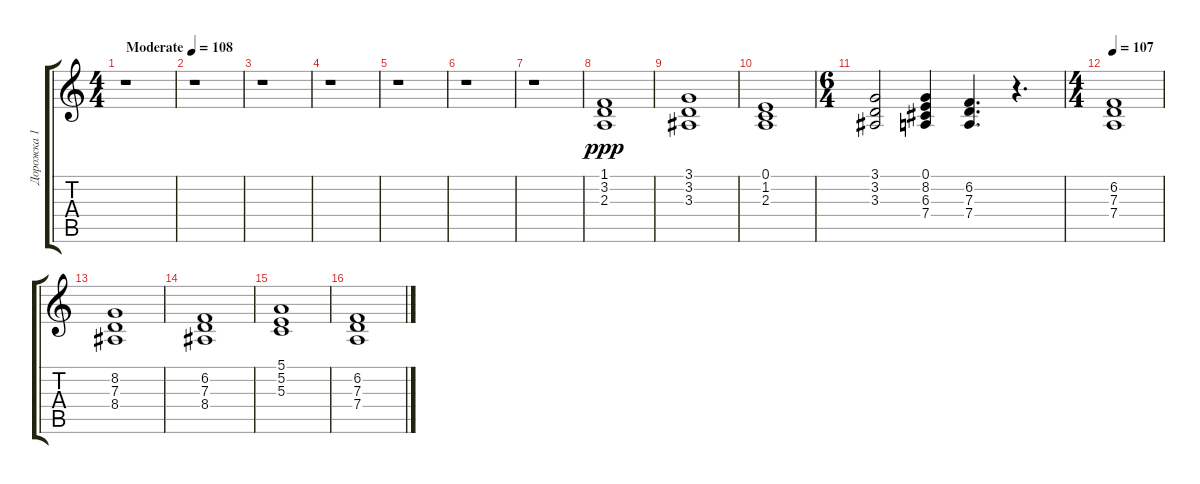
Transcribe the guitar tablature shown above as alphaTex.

\track ("Дорожка 1" "Дорожка 1") {instrument acousticgrandpiano}
\staff {score tabs}
\tuning (E4 B3 G3 D3 A2 E2) {hide}
\ts (4 4)
\tempo (108 "Moderate")
\clef g2
\ks c
r.1{dy ppp instrument acousticgrandpiano} |
r.1 |
r.1 |
r.1 |
r.1 |
r.1 |
r.1 |
(1.1 3.2 2.3).1 |
(3.1 3.2 3.3).1 |
(0.1 1.2 2.3).1 |
\ts (6 4)
(3.1 3.2 3.3).2 (0.1 8.2 6.3 7.4).4 (6.2 7.3 7.4).4{d} r.4{d} |
\ts (4 4)
\tempo 107
(6.2 7.3 7.4).1 |
(8.2 7.3 8.4).1 |
(6.2 7.3 8.4).1 |
(5.1 5.2 5.3).1 |
(6.2 7.3 7.4).1
